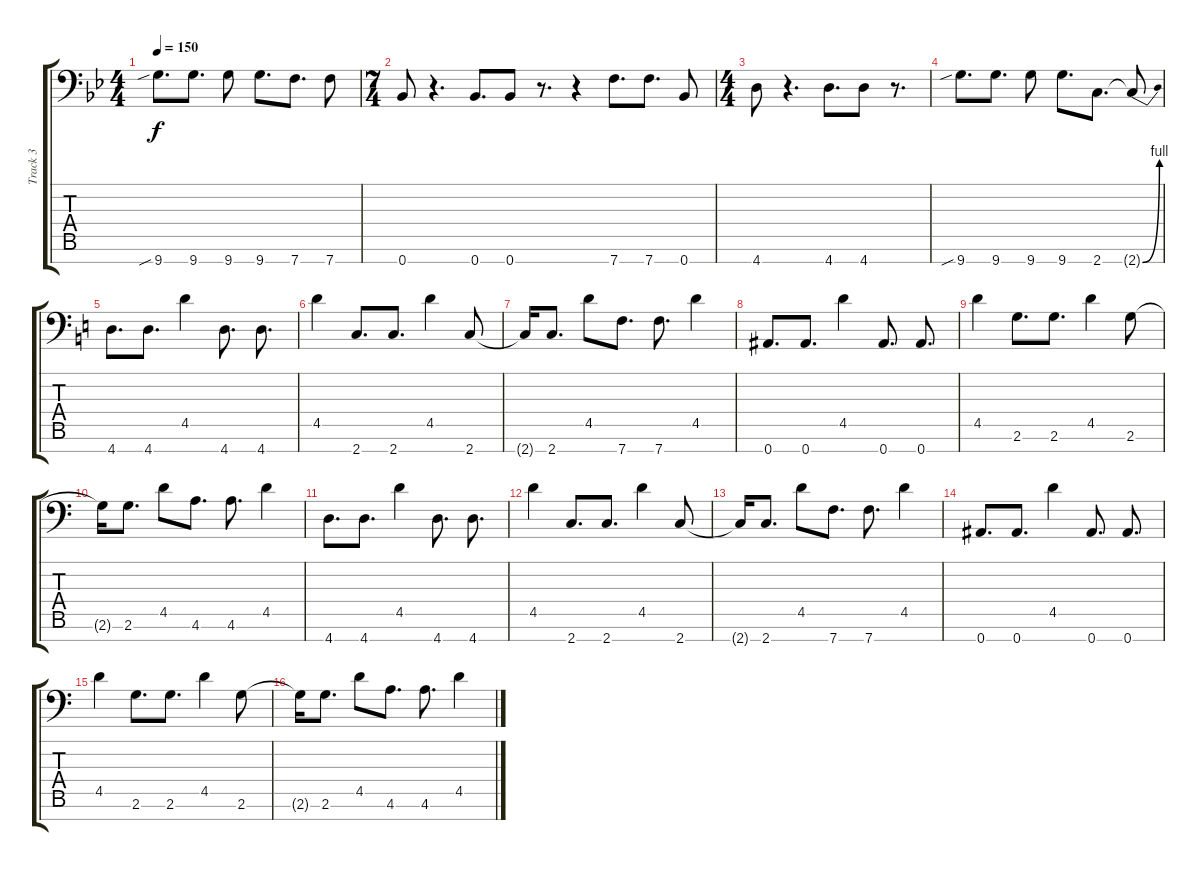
\track ("Track 3" "Track 3") {instrument distortionguitar}
\staff {score tabs}
\tuning (Eb4 Bb3 F3 Eb3 Bb2 F2 Bb1) {hide}
\ts (4 4)
\tempo 150
\clef f4
\ks bb
9.7{sib}.8{d dy f} 9.7.8{d} 9.7.8 9.7.8{d} 7.7.8{d} 7.7.8 |
\ts (7 4)
0.7.8 r.4{d} 0.7.8{d} 0.7.8 r.8{d} r.4 7.7.8{d} 7.7.8{d} 0.7.8 |
\ts (4 4)
4.7.8 r.4{d} 4.7.8{d} 4.7.8 r.8{d} |
9.7{sib}.8{d} 9.7.8{d} 9.7.8 9.7.8{d} 2.7.8{d} 2.7{be (bend 0 0 60 4) t}.8 |
\ks c
4.7.8{d} 4.7.8{d} 4.5.4 4.7.8{d} 4.7.8{d} |
4.5.4 2.7.8{d} 2.7.8{d} 4.5.4 2.7.8 |
2.7{t}.16 2.7.8{d} 4.5.8 7.7.8{d} 7.7.8{d} 4.5.4 |
0.7.8{d} 0.7.8{d} 4.5.4 0.7.8{d} 0.7.8{d} |
4.5.4 2.6.8{d} 2.6.8{d} 4.5.4 2.6.8 |
2.6{t}.16 2.6.8{d} 4.5.8 4.6.8{d} 4.6.8{d} 4.5.4 |
4.7.8{d} 4.7.8{d} 4.5.4 4.7.8{d} 4.7.8{d} |
4.5.4 2.7.8{d} 2.7.8{d} 4.5.4 2.7.8 |
2.7{t}.16 2.7.8{d} 4.5.8 7.7.8{d} 7.7.8{d} 4.5.4 |
0.7.8{d} 0.7.8{d} 4.5.4 0.7.8{d} 0.7.8{d} |
4.5.4 2.6.8{d} 2.6.8{d} 4.5.4 2.6.8 |
2.6{t}.16 2.6.8{d} 4.5.8 4.6.8{d} 4.6.8{d} 4.5.4
